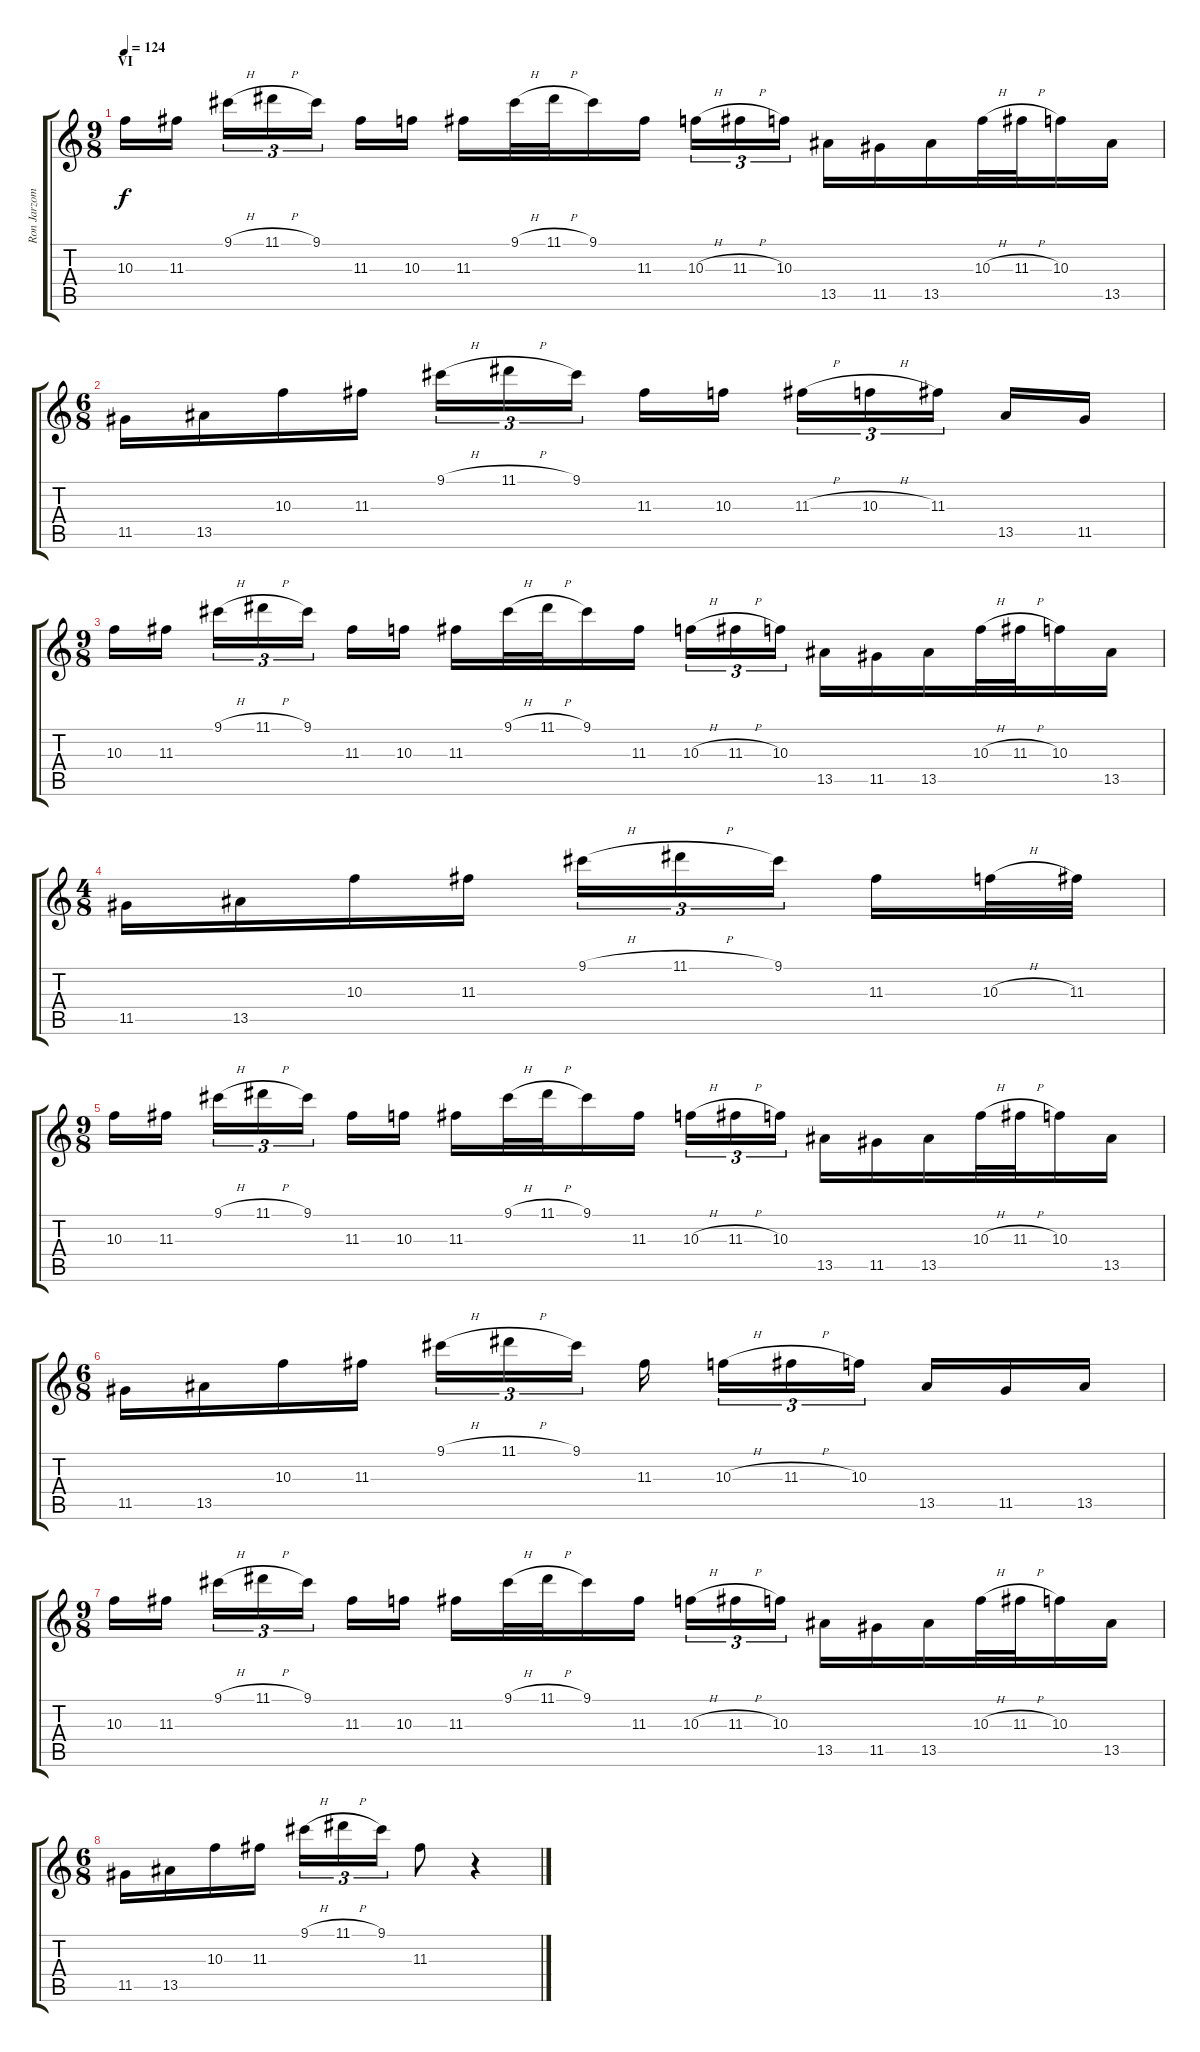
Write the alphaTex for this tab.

\track ("Ron Jarzombek" "Ron Jarzom") {instrument overdrivenguitar}
\staff {score tabs}
\tuning (E4 B3 G3 D3 A2 E2) {hide}
\ts (9 8)
\section ("" "VI")
\tempo 124
\clef g2
\ks c
10.3.16{dy f volume 11 balance 4} 11.3.16 9.1{h}.16{tu (3 2)} 11.1{h}.16{tu (3 2)} 9.1.16{tu (3 2)} 11.3.16 10.3.16 11.3.16 9.1{h}.32 11.1{h}.32 9.1.16 11.3.16 10.3{h}.16{tu (3 2)} 11.3{h}.16{tu (3 2)} 10.3.16{tu (3 2)} 13.5.16 11.5.16 13.5.16 10.3{h}.32 11.3{h}.32 10.3.16 13.5.16 |
\ts (6 8)
11.5.16 13.5.16 10.3.16 11.3.16 9.1{h}.16{tu (3 2)} 11.1{h}.16{tu (3 2)} 9.1.16{tu (3 2)} 11.3.16 10.3.16 11.3{h}.16{tu (3 2)} 10.3{h}.16{tu (3 2)} 11.3.16{tu (3 2)} 13.5.16 11.5.16 |
\ts (9 8)
10.3.16 11.3.16 9.1{h}.16{tu (3 2)} 11.1{h}.16{tu (3 2)} 9.1.16{tu (3 2)} 11.3.16 10.3.16 11.3.16 9.1{h}.32 11.1{h}.32 9.1.16 11.3.16 10.3{h}.16{tu (3 2)} 11.3{h}.16{tu (3 2)} 10.3.16{tu (3 2)} 13.5.16 11.5.16 13.5.16 10.3{h}.32 11.3{h}.32 10.3.16 13.5.16 |
\ts (4 8)
11.5.16 13.5.16 10.3.16 11.3.16 9.1{h}.16{tu (3 2)} 11.1{h}.16{tu (3 2)} 9.1.16{tu (3 2)} 11.3.16 10.3{h}.32 11.3.32 |
\ts (9 8)
10.3.16 11.3.16 9.1{h}.16{tu (3 2)} 11.1{h}.16{tu (3 2)} 9.1.16{tu (3 2)} 11.3.16 10.3.16 11.3.16 9.1{h}.32 11.1{h}.32 9.1.16 11.3.16 10.3{h}.16{tu (3 2)} 11.3{h}.16{tu (3 2)} 10.3.16{tu (3 2)} 13.5.16 11.5.16 13.5.16 10.3{h}.32 11.3{h}.32 10.3.16 13.5.16 |
\ts (6 8)
11.5.16 13.5.16 10.3.16 11.3.16 9.1{h}.16{tu (3 2)} 11.1{h}.16{tu (3 2)} 9.1.16{tu (3 2)} 11.3.16 10.3{h}.16{tu (3 2)} 11.3{h}.16{tu (3 2)} 10.3.16{tu (3 2)} 13.5.16 11.5.16 13.5.16 |
\ts (9 8)
10.3.16 11.3.16 9.1{h}.16{tu (3 2)} 11.1{h}.16{tu (3 2)} 9.1.16{tu (3 2)} 11.3.16 10.3.16 11.3.16 9.1{h}.32 11.1{h}.32 9.1.16 11.3.16 10.3{h}.16{tu (3 2)} 11.3{h}.16{tu (3 2)} 10.3.16{tu (3 2)} 13.5.16 11.5.16 13.5.16 10.3{h}.32 11.3{h}.32 10.3.16 13.5.16 |
\ts (6 8)
11.5.16 13.5.16 10.3.16 11.3.16 9.1{h}.16{tu (3 2)} 11.1{h}.16{tu (3 2)} 9.1.16{tu (3 2)} 11.3.8 r.4
